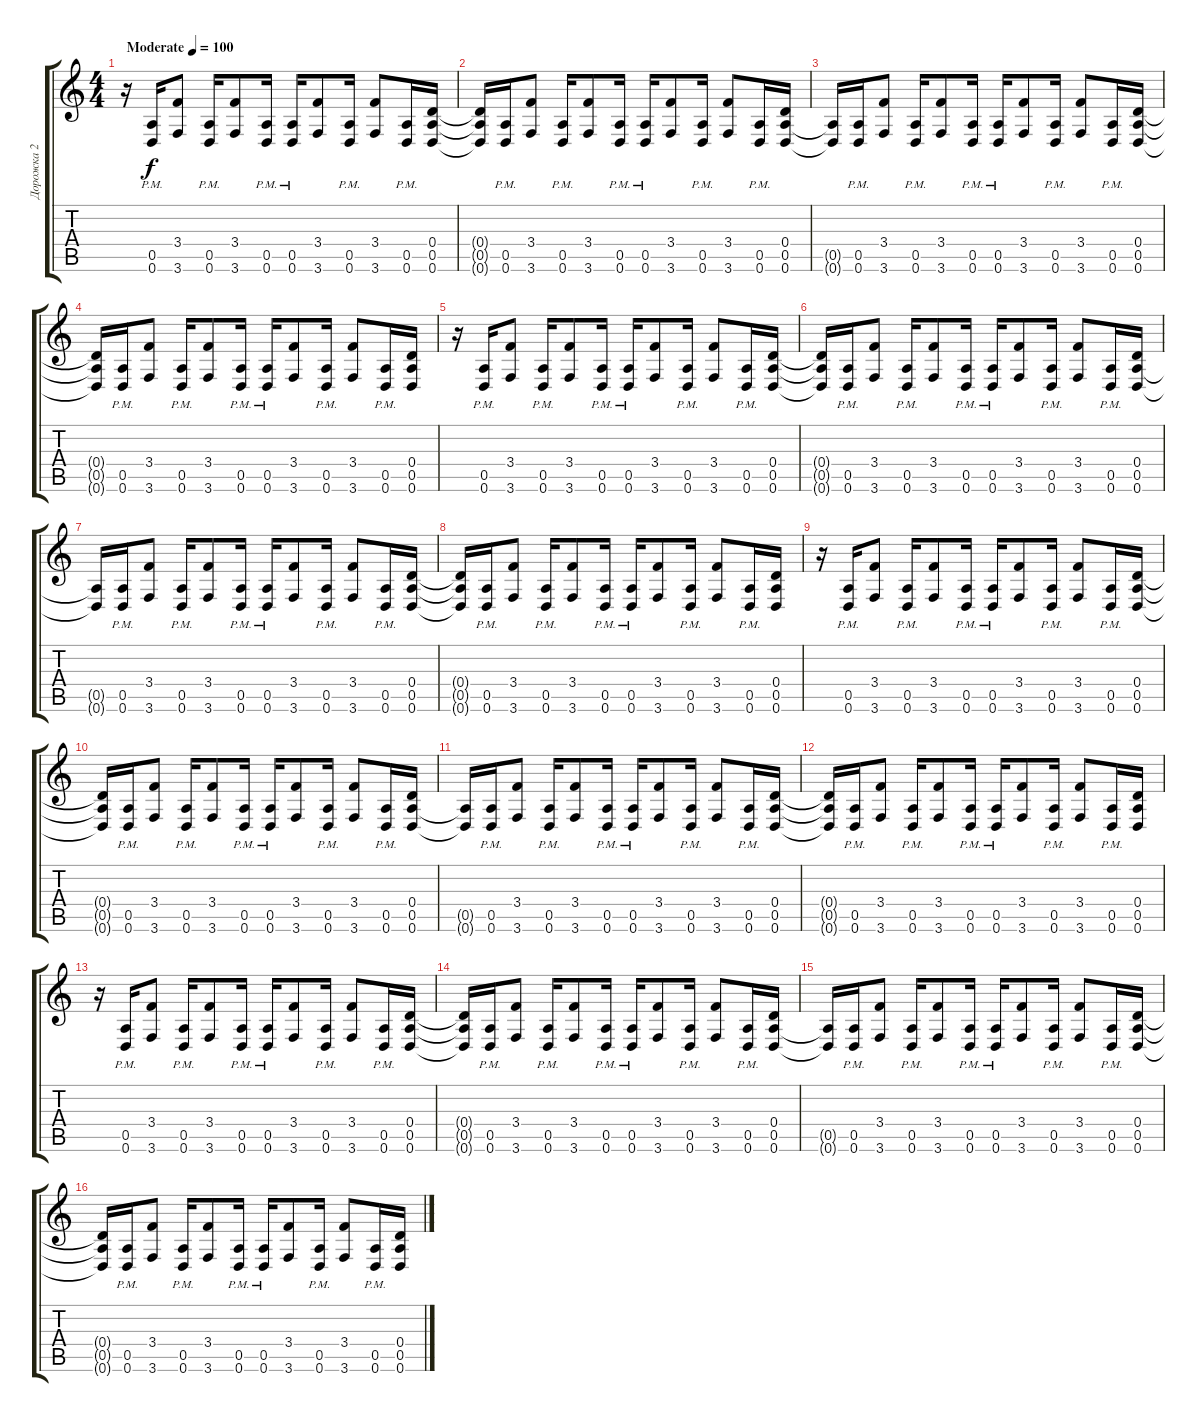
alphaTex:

\track ("Дорожка 2" "Дорожка 2") {instrument distortionguitar}
\staff {score tabs}
\tuning (E4 B3 G3 D3 A2 D2) {hide}
\ts (4 4)
\tempo (100 "Moderate")
\clef g2
\ks c
r.16{dy f instrument distortionguitar} (0.5 0.6{pm}).16 (3.4 3.6).8 (0.5 0.6{pm}).16 (3.4 3.6).8 (0.5{pm} 0.6{pm}).16 (0.5{pm} 0.6{pm}).16 (3.4 3.6).8 (0.5 0.6{pm}).16 (3.4 3.6).8 (0.5{pm} 0.6).16 (0.4 0.5 0.6).16 |
(0.4{t} 0.5{t} 0.6{t}).16 (0.5{pm} 0.6).16 (3.4 3.6).8 (0.5 0.6{pm}).16 (3.4 3.6).8 (0.5{pm} 0.6{pm}).16 (0.5{pm} 0.6{pm}).16 (3.4 3.6).8 (0.5 0.6{pm}).16 (3.4 3.6).8 (0.5 0.6{pm}).16 (0.4 0.5 0.6).16 |
(0.5{t} 0.6{t}).16 (0.5 0.6{pm}).16 (3.4 3.6).8 (0.5 0.6{pm}).16 (3.4 3.6).8 (0.5{pm} 0.6{pm}).16 (0.5{pm} 0.6{pm}).16 (3.4 3.6).8 (0.5 0.6{pm}).16 (3.4 3.6).8 (0.5{pm} 0.6).16 (0.4 0.5 0.6).16 |
(0.4{t} 0.5{t} 0.6{t}).16 (0.5{pm} 0.6).16 (3.4 3.6).8 (0.5 0.6{pm}).16 (3.4 3.6).8 (0.5{pm} 0.6{pm}).16 (0.5{pm} 0.6{pm}).16 (3.4 3.6).8 (0.5 0.6{pm}).16 (3.4 3.6).8 (0.5 0.6{pm}).16 (0.4 0.5 0.6).16 |
r.16 (0.5 0.6{pm}).16 (3.4 3.6).8 (0.5 0.6{pm}).16 (3.4 3.6).8 (0.5{pm} 0.6{pm}).16 (0.5{pm} 0.6{pm}).16 (3.4 3.6).8 (0.5 0.6{pm}).16 (3.4 3.6).8 (0.5{pm} 0.6).16 (0.4 0.5 0.6).16 |
(0.4{t} 0.5{t} 0.6{t}).16 (0.5{pm} 0.6).16 (3.4 3.6).8 (0.5 0.6{pm}).16 (3.4 3.6).8 (0.5{pm} 0.6{pm}).16 (0.5{pm} 0.6{pm}).16 (3.4 3.6).8 (0.5 0.6{pm}).16 (3.4 3.6).8 (0.5 0.6{pm}).16 (0.4 0.5 0.6).16 |
(0.5{t} 0.6{t}).16 (0.5 0.6{pm}).16 (3.4 3.6).8 (0.5 0.6{pm}).16 (3.4 3.6).8 (0.5{pm} 0.6{pm}).16 (0.5{pm} 0.6{pm}).16 (3.4 3.6).8 (0.5 0.6{pm}).16 (3.4 3.6).8 (0.5{pm} 0.6).16 (0.4 0.5 0.6).16 |
(0.4{t} 0.5{t} 0.6{t}).16 (0.5{pm} 0.6).16 (3.4 3.6).8 (0.5 0.6{pm}).16 (3.4 3.6).8 (0.5{pm} 0.6{pm}).16 (0.5{pm} 0.6{pm}).16 (3.4 3.6).8 (0.5 0.6{pm}).16 (3.4 3.6).8 (0.5 0.6{pm}).16 (0.4 0.5 0.6).16 |
r.16 (0.5 0.6{pm}).16 (3.4 3.6).8 (0.5 0.6{pm}).16 (3.4 3.6).8 (0.5{pm} 0.6{pm}).16 (0.5{pm} 0.6{pm}).16 (3.4 3.6).8 (0.5 0.6{pm}).16 (3.4 3.6).8 (0.5{pm} 0.6).16 (0.4 0.5 0.6).16 |
(0.4{t} 0.5{t} 0.6{t}).16 (0.5{pm} 0.6).16 (3.4 3.6).8 (0.5 0.6{pm}).16 (3.4 3.6).8 (0.5{pm} 0.6{pm}).16 (0.5{pm} 0.6{pm}).16 (3.4 3.6).8 (0.5 0.6{pm}).16 (3.4 3.6).8 (0.5 0.6{pm}).16 (0.4 0.5 0.6).16 |
(0.5{t} 0.6{t}).16 (0.5 0.6{pm}).16 (3.4 3.6).8 (0.5 0.6{pm}).16 (3.4 3.6).8 (0.5{pm} 0.6{pm}).16 (0.5{pm} 0.6{pm}).16 (3.4 3.6).8 (0.5 0.6{pm}).16 (3.4 3.6).8 (0.5{pm} 0.6).16 (0.4 0.5 0.6).16 |
(0.4{t} 0.5{t} 0.6{t}).16 (0.5{pm} 0.6).16 (3.4 3.6).8 (0.5 0.6{pm}).16 (3.4 3.6).8 (0.5{pm} 0.6{pm}).16 (0.5{pm} 0.6{pm}).16 (3.4 3.6).8 (0.5 0.6{pm}).16 (3.4 3.6).8 (0.5 0.6{pm}).16 (0.4 0.5 0.6).16 |
r.16{instrument distortionguitar} (0.5 0.6{pm}).16 (3.4 3.6).8 (0.5 0.6{pm}).16 (3.4 3.6).8 (0.5{pm} 0.6{pm}).16 (0.5{pm} 0.6{pm}).16 (3.4 3.6).8 (0.5 0.6{pm}).16 (3.4 3.6).8 (0.5{pm} 0.6).16 (0.4 0.5 0.6).16 |
(0.4{t} 0.5{t} 0.6{t}).16 (0.5{pm} 0.6).16 (3.4 3.6).8 (0.5 0.6{pm}).16 (3.4 3.6).8 (0.5{pm} 0.6{pm}).16 (0.5{pm} 0.6{pm}).16 (3.4 3.6).8 (0.5 0.6{pm}).16 (3.4 3.6).8 (0.5 0.6{pm}).16 (0.4 0.5 0.6).16 |
(0.5{t} 0.6{t}).16 (0.5 0.6{pm}).16 (3.4 3.6).8 (0.5 0.6{pm}).16 (3.4 3.6).8 (0.5{pm} 0.6{pm}).16 (0.5{pm} 0.6{pm}).16 (3.4 3.6).8 (0.5 0.6{pm}).16 (3.4 3.6).8 (0.5{pm} 0.6).16 (0.4 0.5 0.6).16 |
(0.4{t} 0.5{t} 0.6{t}).16 (0.5{pm} 0.6).16 (3.4 3.6).8 (0.5 0.6{pm}).16 (3.4 3.6).8 (0.5{pm} 0.6{pm}).16 (0.5{pm} 0.6{pm}).16 (3.4 3.6).8 (0.5 0.6{pm}).16 (3.4 3.6).8 (0.5 0.6{pm}).16 (0.4 0.5 0.6).16
